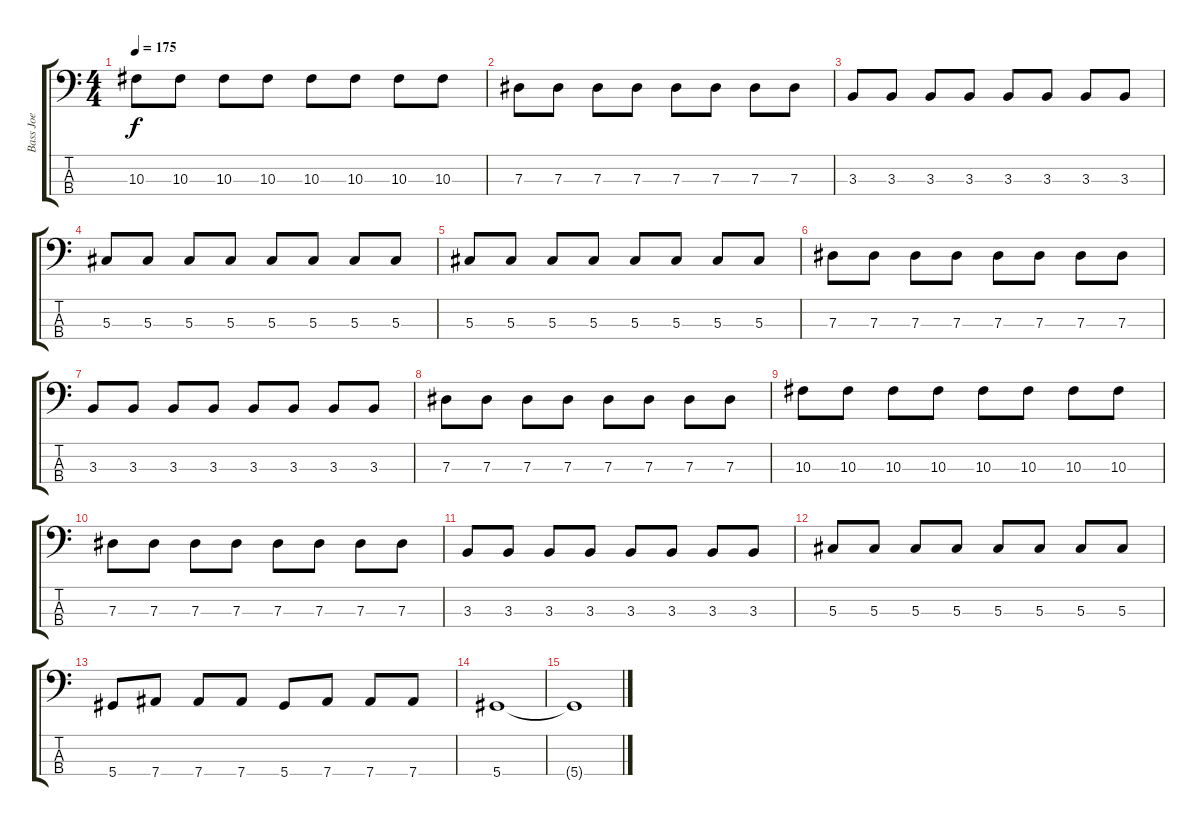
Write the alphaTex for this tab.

\track ("Bass Joe" "Bass Joe") {instrument electricbassfinger}
\staff {score tabs}
\tuning (Gb2 Db2 Ab1 Eb1) {hide}
\ts (4 4)
\tempo 175
\clef f4
\ks c
10.3.8{dy f} 10.3.8 10.3.8 10.3.8 10.3.8 10.3.8 10.3.8 10.3.8 |
7.3.8 7.3.8 7.3.8 7.3.8 7.3.8 7.3.8 7.3.8 7.3.8 |
3.3.8 3.3.8 3.3.8 3.3.8 3.3.8 3.3.8 3.3.8 3.3.8 |
5.3.8 5.3.8 5.3.8 5.3.8 5.3.8 5.3.8 5.3.8 5.3.8 |
5.3.8 5.3.8 5.3.8 5.3.8 5.3.8 5.3.8 5.3.8 5.3.8 |
7.3.8 7.3.8 7.3.8 7.3.8 7.3.8 7.3.8 7.3.8 7.3.8 |
3.3.8 3.3.8 3.3.8 3.3.8 3.3.8 3.3.8 3.3.8 3.3.8 |
7.3.8 7.3.8 7.3.8 7.3.8 7.3.8 7.3.8 7.3.8 7.3.8 |
10.3.8 10.3.8 10.3.8 10.3.8 10.3.8 10.3.8 10.3.8 10.3.8 |
7.3.8 7.3.8 7.3.8 7.3.8 7.3.8 7.3.8 7.3.8 7.3.8 |
3.3.8 3.3.8 3.3.8 3.3.8 3.3.8 3.3.8 3.3.8 3.3.8 |
5.3.8 5.3.8 5.3.8 5.3.8 5.3.8 5.3.8 5.3.8 5.3.8 |
5.4.8 7.4.8 7.4.8 7.4.8 5.4.8 7.4.8 7.4.8 7.4.8 |
5.4.1 |
5.4{t}.1
